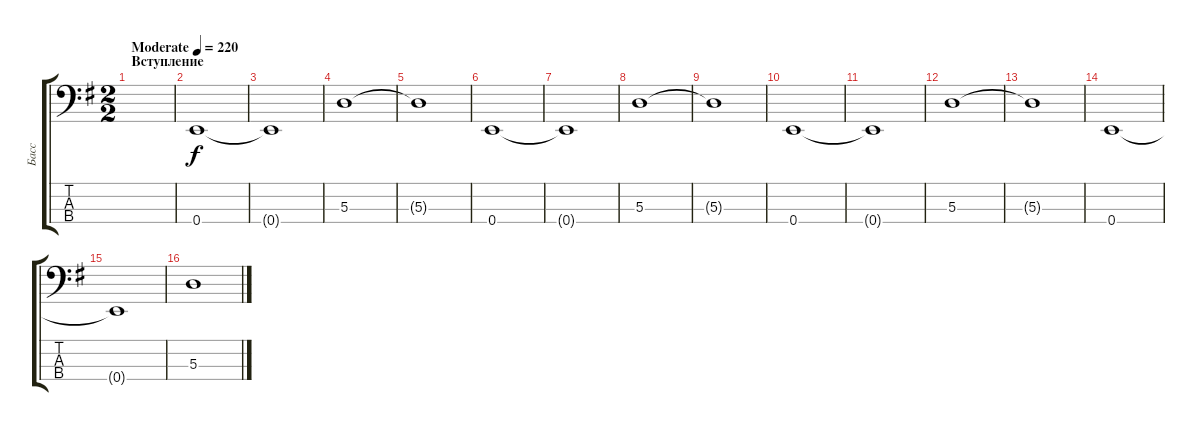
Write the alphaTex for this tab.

\track ("Басс" "Басс") {instrument electricbassfinger}
\staff {score tabs}
\tuning (G2 D2 A1 E1) {hide}
\ts (2 2)
\section ("" "Вступление")
\tempo (220 "Moderate")
\clef f4
\ks eminor
|
0.4.1 |
0.4{t}.1 |
5.3.1 |
5.3{t}.1 |
0.4.1 |
0.4{t}.1 |
5.3.1 |
5.3{t}.1 |
0.4.1 |
0.4{t}.1 |
5.3.1 |
5.3{t}.1 |
0.4.1 |
0.4{t}.1 |
5.3.1
